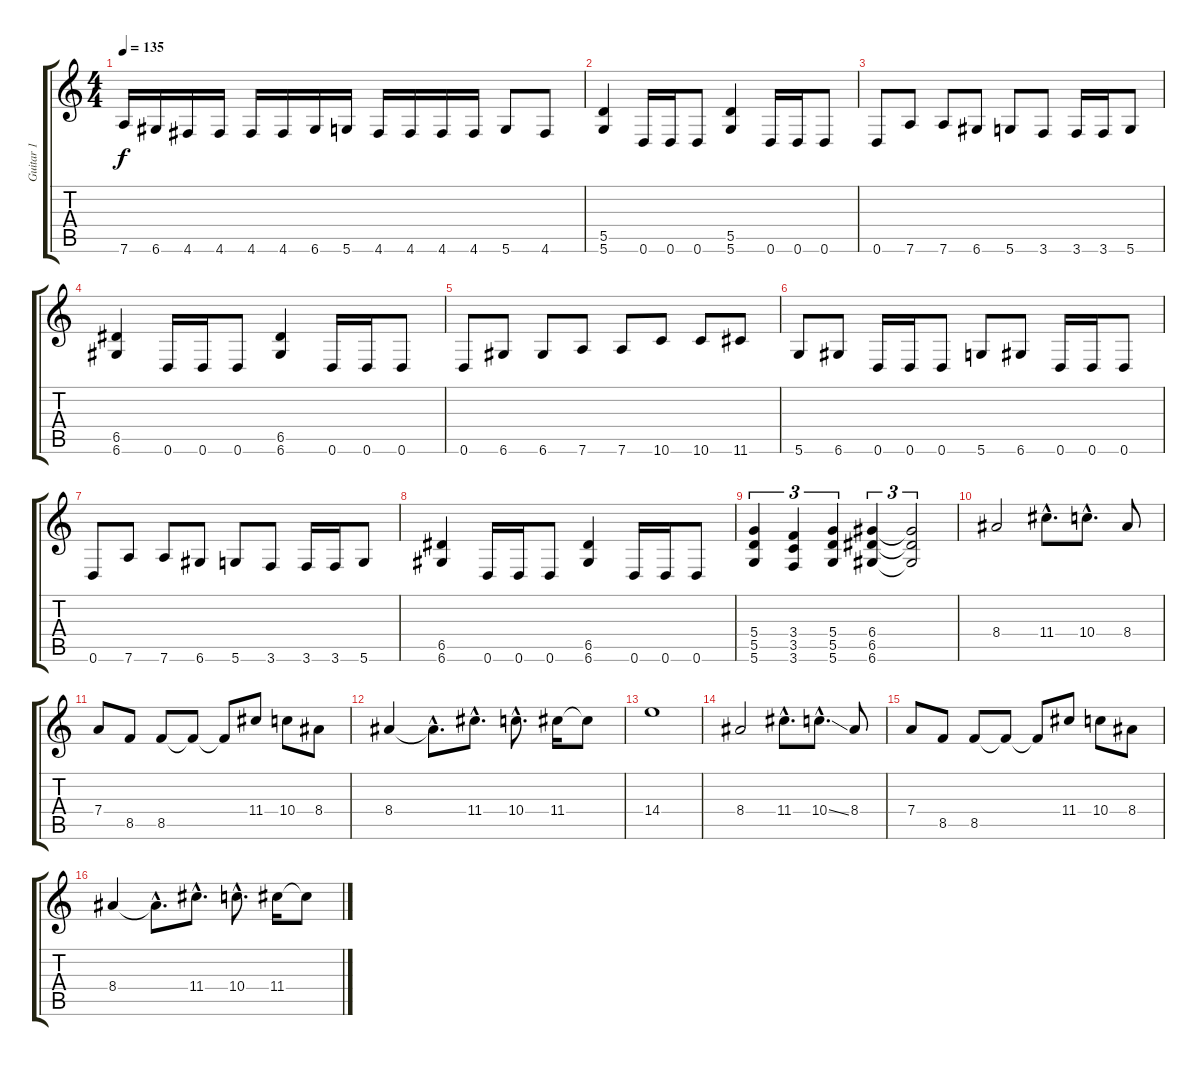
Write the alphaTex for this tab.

\track ("Guitar 1" "Guitar 1") {instrument distortionguitar}
\staff {score tabs}
\tuning (E4 B3 G3 D3 A2 D2) {hide}
\ts (4 4)
\tempo 135
\clef g2
\ks c
7.6.16{dy f} 6.6.16 4.6.16 4.6.16 4.6.16 4.6.16 6.6.16 5.6.16 4.6.16 4.6.16 4.6.16 4.6.16 5.6.8 4.6.8 |
(5.5 5.6).4 0.6.16 0.6.16 0.6.8 (5.5 5.6).4 0.6.16 0.6.16 0.6.8 |
0.6.8 7.6.8 7.6.8 6.6.8 5.6.8 3.6.8 3.6.16 3.6.16 5.6.8 |
(6.5 6.6).4 0.6.16 0.6.16 0.6.8 (6.5 6.6).4 0.6.16 0.6.16 0.6.8 |
0.6.8 6.6.8 6.6.8 7.6.8 7.6.8 10.6.8 10.6.8 11.6.8 |
5.6.8 6.6.8 0.6.16 0.6.16 0.6.8 5.6.8 6.6.8 0.6.16 0.6.16 0.6.8 |
0.6.8 7.6.8 7.6.8 6.6.8 5.6.8 3.6.8 3.6.16 3.6.16 5.6.8 |
(6.5 6.6).4 0.6.16 0.6.16 0.6.8 (6.5 6.6).4 0.6.16 0.6.16 0.6.8 |
(5.4 5.5 5.6).4{tu (3 2)} (3.4 3.5 3.6).4{tu (3 2)} (5.4 5.5 5.6).4{tu (3 2)} (6.4 6.5 6.6).4{tu (3 2)} (6.4{t} 6.5{t} 6.6{t}).2{tu (3 2)} |
8.4.2 11.4{hac}.8{d} 10.4{hac}.8{d} 8.4.8 |
7.4.8 8.5.8 8.5.8 8.5{t}.8 8.5{t}.8 11.4.8 10.4.8 8.4.8 |
8.4.4 8.4{hac t}.8{d} 11.4{hac}.8{d} 10.4{hac}.8{d} 11.4.16 11.4{t}.8 |
14.4.1 |
8.4.2 11.4{hac}.8{d} 10.4{ss hac}.8{d} 8.4.8 |
7.4.8 8.5.8 8.5.8 8.5{t}.8 8.5{t}.8 11.4.8 10.4.8 8.4.8 |
8.4.4 8.4{hac t}.8{d} 11.4{hac}.8{d} 10.4{hac}.8{d} 11.4.16 11.4{t}.8
